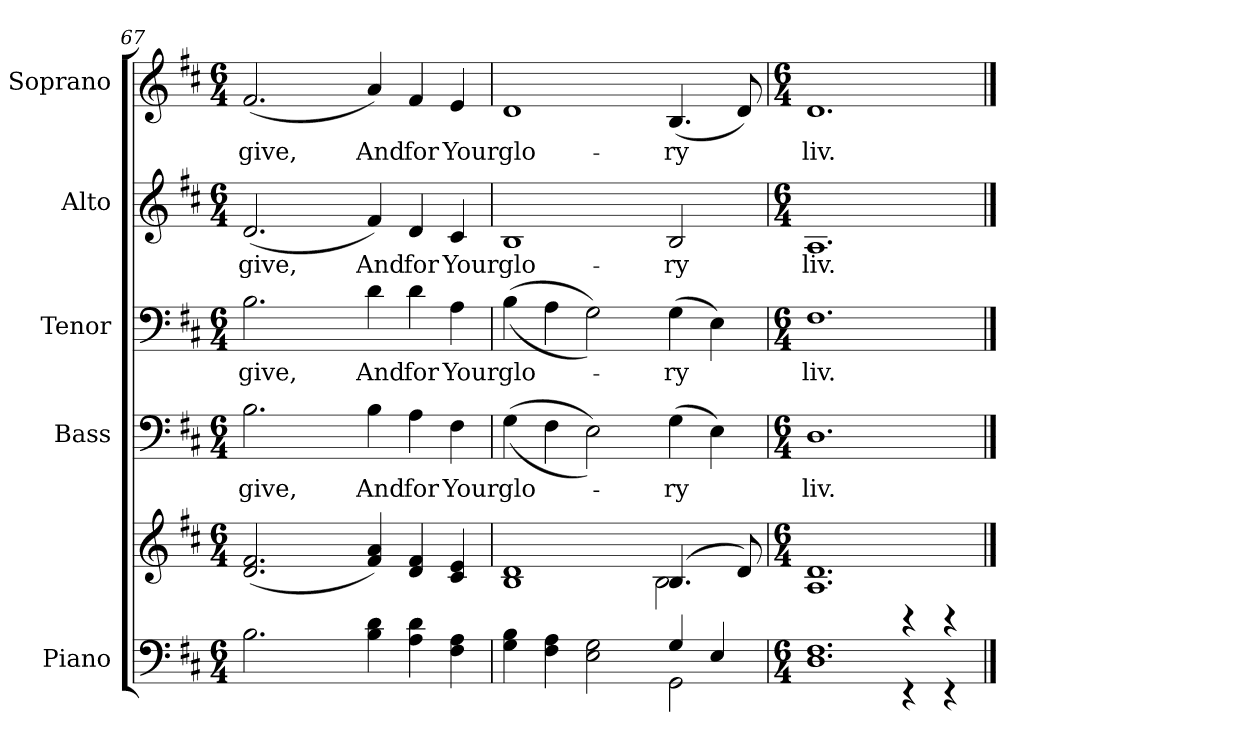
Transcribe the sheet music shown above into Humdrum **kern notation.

**kern	**kern	**kern	**text	**kern	**text	**kern	**text	**kern	**text
*part5	*part5	*part4	*part4	*part3	*part3	*part2	*part2	*part1	*part1
*staff6	*staff5	*staff4	*staff4	*staff3	*staff3	*staff2	*staff2	*staff1	*staff1
*I"Piano	*	*I"Bass	*	*I"Tenor	*	*I"Alto	*	*I"Soprano	*
*I'Pno.	*	*I'B.	*	*I'T.	*	*I'A.	*	*I'S.	*
!!LO:PB:g=z
*clefF4	*clefG2	*clefF4	*	*clefF4	*	*clefG2	*	*clefG2	*
*k[f#c#]	*k[f#c#]	*k[f#c#]	*	*k[f#c#]	*	*k[f#c#]	*	*k[f#c#]	*
*D:	*D:	*D:	*	*D:	*	*D:	*	*D:	*
*M6/4	*M6/4	*M6/4	*	*M6/4	*	*M6/4	*	*M6/4	*
=67	=67	=67	=67	=67	=67	=67	=67	=67	=67
*^	*^	*	*	*	*	*	*	*	*
!	!	!	!	!	!LO:LY:b:color=#000000	!	!	!	!	!	!
!	!	!	!	!	!	!	!LO:LY:b:color=#000000	!	!	!	!
!	!	!	!	!	!	!	!	!	!LO:LY:b:color=#000000	!	!
!	!	!	!	!	!	!	!	!	!	!	!LO:LY:b:color=#000000
2.Bi\	4ryy	(2.di/ 2.f#i	4ryy	2.Bi\	give,	2.Bi\	give,	(2.di/	give,	(2.f#i/	give,
.	4ryy	.	4ryy	.	.	.	.	.	.	.	.
.	2ryy	.	2ryy	.	.	.	.	.	.	.	.
!	!	!	!	!	!LO:LY:b:color=#000000	!	!	!	!	!	!
!	!	!	!	!	!	!	!LO:LY:b:color=#000000	!	!	!	!
!	!	!	!	!	!	!	!	!	!LO:LY:b:color=#000000	!	!
!	!	!	!	!	!	!	!	!	!	!	!LO:LY:b:color=#000000
4Bi\ 4di	.	4f#i/ 4ai)	.	4Bi\	And	4di\	And	4f#i/)	And	4ai/)	And
!	!	!	!	!	!LO:LY:b:color=#000000	!	!	!	!	!	!
!	!	!	!	!	!	!	!LO:LY:b:color=#000000	!	!	!	!
!	!	!	!	!	!	!	!	!	!LO:LY:b:color=#000000	!	!
!	!	!	!	!	!	!	!	!	!	!	!LO:LY:b:color=#000000
4Ai\ 4di	4ryy	4di/ 4f#i	4ryy	4Ai\	for	4di\	for	4di/	for	4f#i/	for
!	!	!	!	!	!LO:LY:b:color=#000000	!	!	!	!	!	!
!	!	!	!	!	!	!	!LO:LY:b:color=#000000	!	!	!	!
!	!	!	!	!	!	!	!	!	!LO:LY:b:color=#000000	!	!
!	!	!	!	!	!	!	!	!	!	!	!LO:LY:b:color=#000000
4F#i\ 4Ai	4ryy	4c#i/ 4ei	4ryy	4F#i\	Your	4Ai\	Your	4c#i/	Your	4ei/	Your
=68	=68	=68	=68	=68	=68	=68	=68	=68	=68	=68	=68
!	!	!	!	!	!LO:LY:b:color=#000000	!	!	!	!	!	!
!	!	!	!	!	!	!	!LO:LY:b:color=#000000	!	!	!	!
!	!	!	!	!	!	!	!	!	!LO:LY:b:color=#000000	!	!
!	!	!	!	!	!	!	!	!	!	!	!LO:LY:b:color=#000000
4Gi\ 4Bi	4ryy	1Bi 1di	4ryy	((4Gi\	glo-	((4Bi\	glo-	1Bi	glo-	1di	glo-
4F#i\ 4Ai	4ryy	.	4ryy	4F#i\	.	4Ai\	.	.	.	.	.
2Ei\ 2Gi	4ryy	.	4ryy	2Ei\))	.	2Gi\))	.	.	.	.	.
.	4ryy	.	4ryy	.	.	.	.	.	.	.	.
!	!	!	!	!	!LO:LY:b:color=#000000	!	!	!	!	!	!
!	!	!	!	!	!	!	!LO:LY:b:color=#000000	!	!	!	!
!	!	!	!	!	!	!	!	!	!LO:LY:b:color=#000000	!	!
!	!	!	!	!	!	!	!	!	!	!	!LO:LY:b:color=#000000
4Gi/	2GGi\	(4.Bi/	2Bi\	(4Gi\	-ry	(4Gi\	-ry	2Bi/	-ry	(4.Bi/	-ry
4Ei/	.	.	.	4Ei\)	.	4Ei\)	.	.	.	.	.
.	.	8di/)	.	.	.	.	.	.	.	8di/)	.
!!LO:PB:g=z
=69	=69	=69	=69	=69	=69	=69	=69	=69	=69	=69	=69
*M6/4	*	*M6/4	*	*M6/4	*	*M6/4	*	*M6/4	*	*M6/4	*
!	!	!	!	!	!LO:LY:b:color=#000000	!	!	!	!	!	!
!	!	!	!	!	!	!	!LO:LY:b:color=#000000	!	!	!	!
!	!	!	!	!	!	!	!	!	!LO:LY:b:color=#000000	!	!
!	!	!	!	!	!	!	!	!	!	!	!LO:LY:b:color=#000000
1.Di 1.F#i	1ryy	1.Ai 1.di	1ryy	1.Di	liv.	1.F#i	liv.	1.Ai	liv.	1.di	liv.
.	4r	.	4r	.	.	.	.	.	.	.	.
.	4r	.	4r	.	.	.	.	.	.	.	.
*v	*v	*	*	*	*	*	*	*	*	*	*
*	*v	*v	*	*	*	*	*	*	*	*
==	==	==	==	==	==	==	==	==	==
*-	*-	*-	*-	*-	*-	*-	*-	*-	*-
